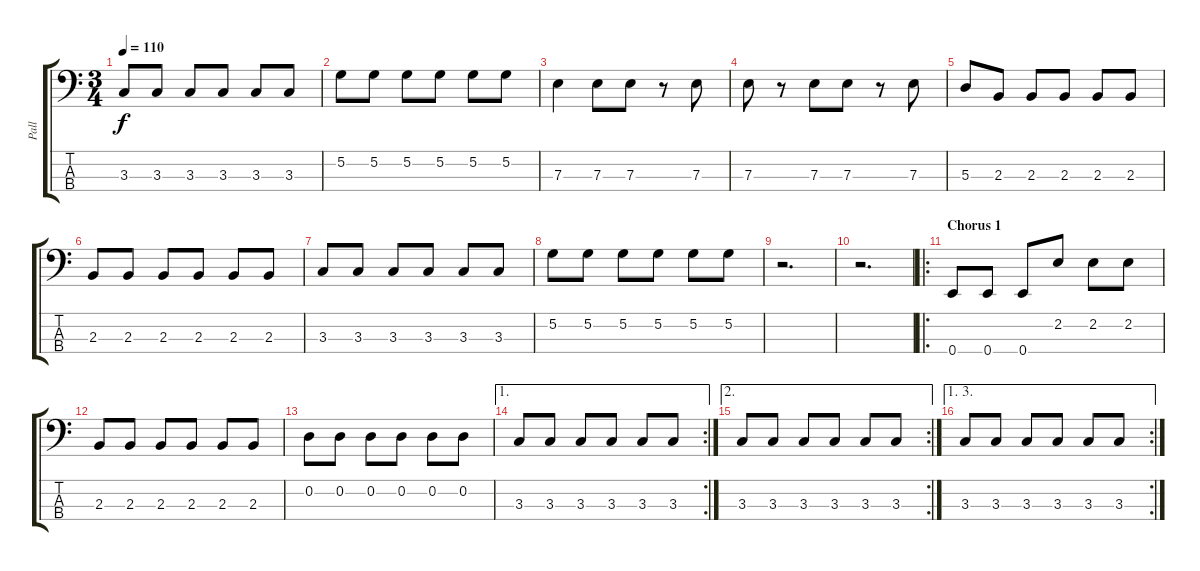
\track ("Pall" "Pall") {instrument electricbasspick}
\staff {score tabs}
\tuning (G2 D2 A1 E1) {hide}
\ts (3 4)
\tempo 110
\clef f4
\ks c
3.3.8{dy f} 3.3.8 3.3.8 3.3.8 3.3.8 3.3.8 |
5.2.8 5.2.8 5.2.8 5.2.8 5.2.8 5.2.8 |
7.3.4 7.3.8 7.3.8 r.8 7.3.8 |
7.3.8 r.8 7.3.8 7.3.8 r.8 7.3.8 |
5.3.8 2.3.8 2.3.8 2.3.8 2.3.8 2.3.8 |
2.3.8 2.3.8 2.3.8 2.3.8 2.3.8 2.3.8 |
3.3.8 3.3.8 3.3.8 3.3.8 3.3.8 3.3.8 |
5.2.8 5.2.8 5.2.8 5.2.8 5.2.8 5.2.8 |
r.2{d} |
r.2{d} |
\ro
\section ("" "Chorus 1")
0.4.8 0.4.8 0.4.8 2.2.8 2.2.8 2.2.8 |
2.3.8 2.3.8 2.3.8 2.3.8 2.3.8 2.3.8 |
0.2.8 0.2.8 0.2.8 0.2.8 0.2.8 0.2.8 |
\ae 1
\rc 2
3.3.8 3.3.8 3.3.8 3.3.8 3.3.8 3.3.8 |
\ae 2
\rc 2
3.3.8 3.3.8 3.3.8 3.3.8 3.3.8 3.3.8 |
\ae (1 3)
\rc 2
3.3.8 3.3.8 3.3.8 3.3.8 3.3.8 3.3.8
